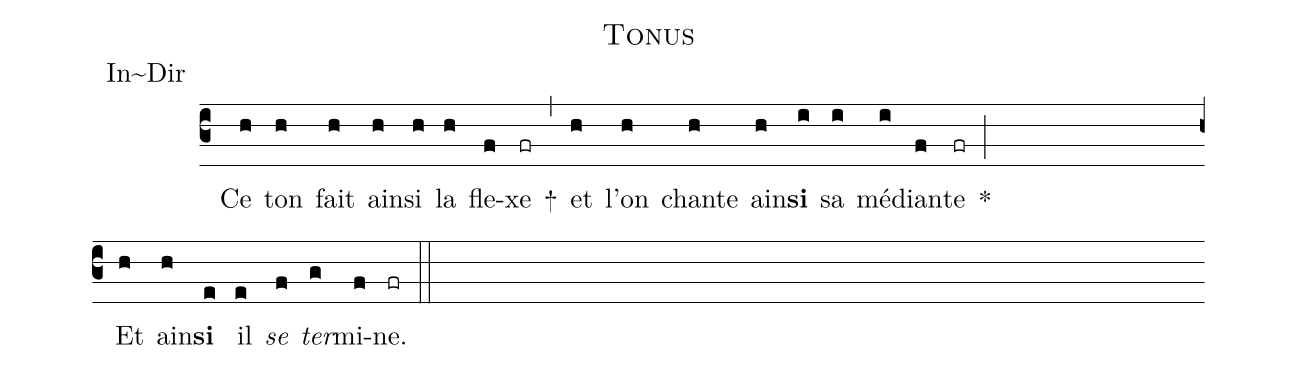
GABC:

name:Tonus;
mode:In~Dir;
%%
(c3) ~() Ce(h) ton(h) fait(h) ain(h)si(h) la(h) fle(f)xe(fr) +(,)
et(h) l'on(h) chante(h) ain(h)<b>si</b>(i) sa(i) mé(i)dian(f)te(fr) *(;Z)
Et(h) ain(h)<b>si</b>(e) il(e) <i>se(f) ter</i>(g)mi(f)ne.(fr) (::)
